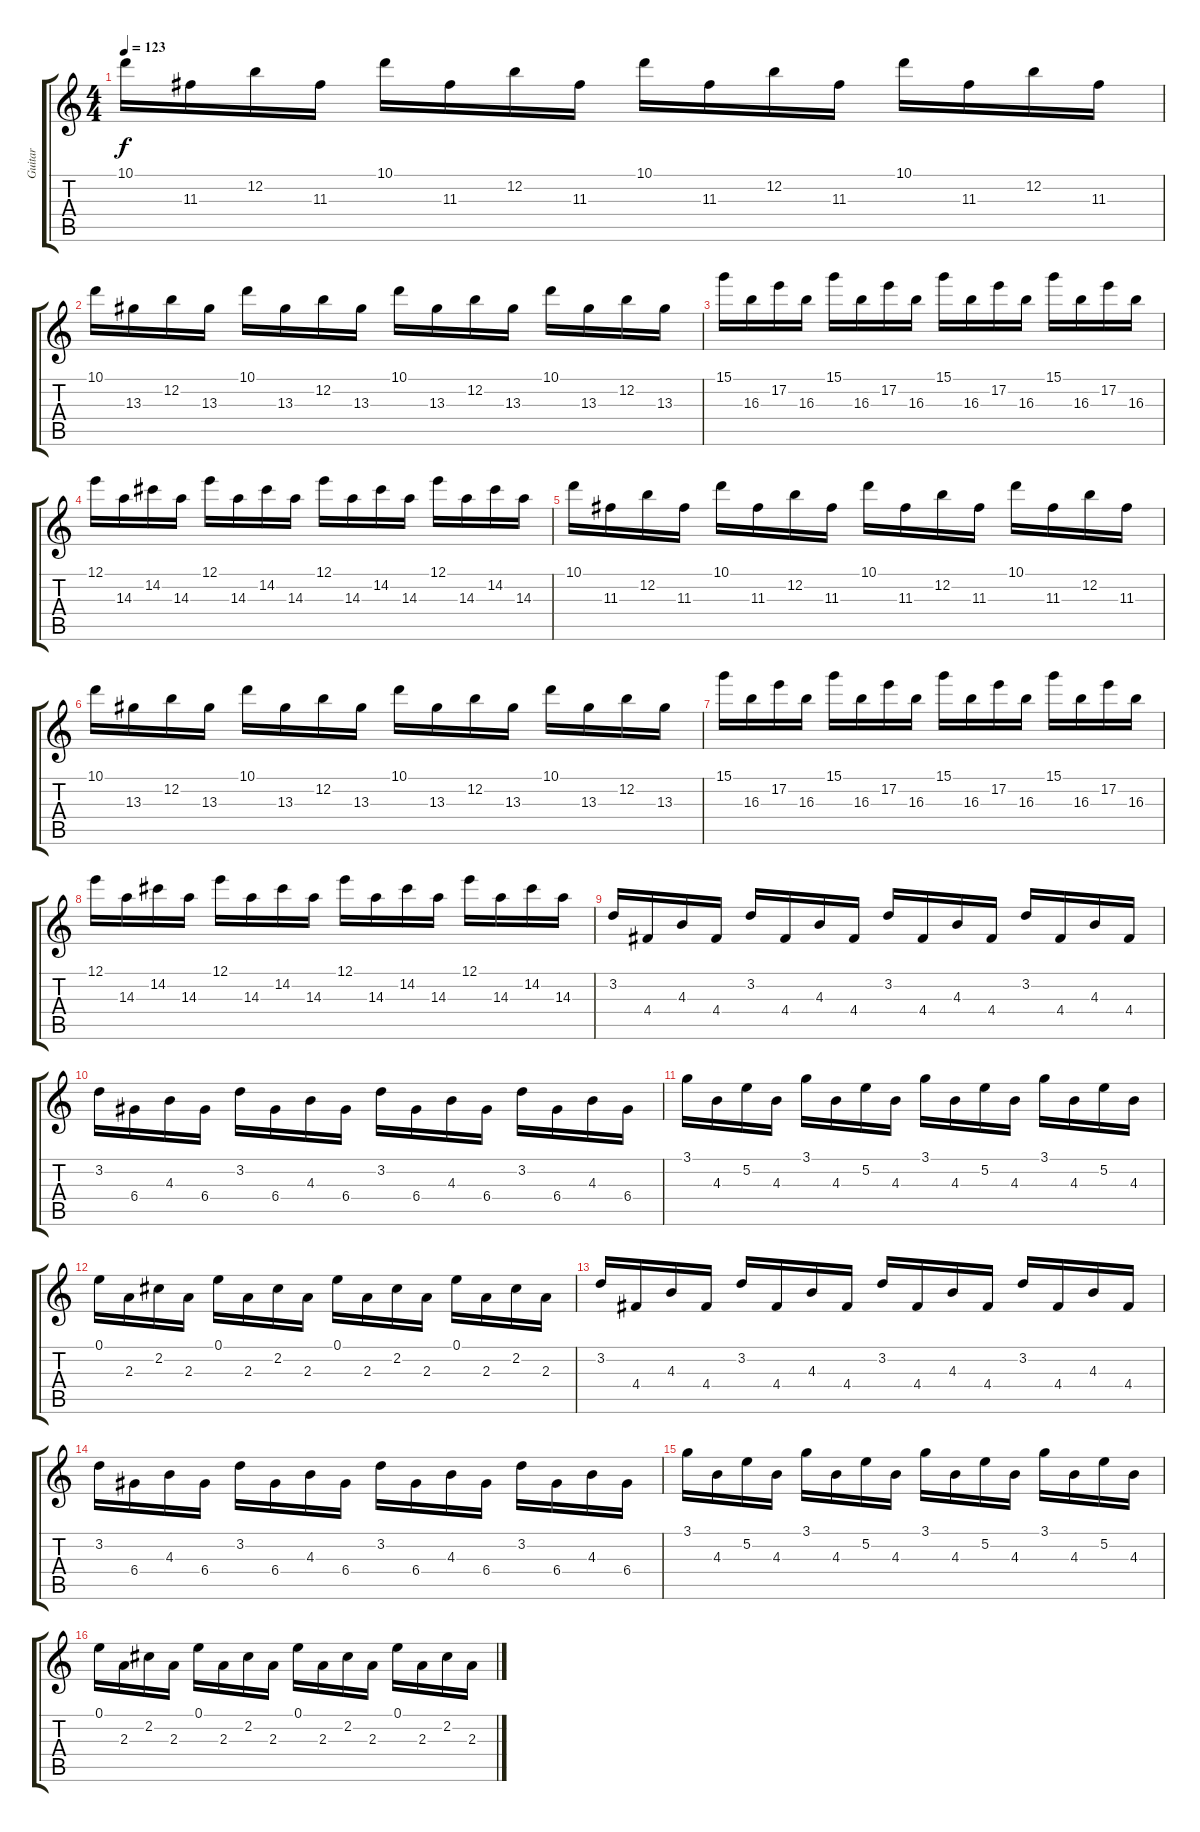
\track ("Guitar" "Guitar") {instrument overdrivenguitar}
\staff {score tabs}
\tuning (E4 B3 G3 D3 A2 E2) {hide}
\ts (4 4)
\tempo 123
\clef g2
\ks c
10.1.16{dy f} 11.3.16 12.2.16 11.3.16 10.1.16 11.3.16 12.2.16 11.3.16 10.1.16 11.3.16 12.2.16 11.3.16 10.1.16 11.3.16 12.2.16 11.3.16 |
10.1.16 13.3.16 12.2.16 13.3.16 10.1.16 13.3.16 12.2.16 13.3.16 10.1.16 13.3.16 12.2.16 13.3.16 10.1.16 13.3.16 12.2.16 13.3.16 |
15.1.16 16.3.16 17.2.16 16.3.16 15.1.16 16.3.16 17.2.16 16.3.16 15.1.16 16.3.16 17.2.16 16.3.16 15.1.16 16.3.16 17.2.16 16.3.16 |
12.1.16 14.3.16 14.2.16 14.3.16 12.1.16 14.3.16 14.2.16 14.3.16 12.1.16 14.3.16 14.2.16 14.3.16 12.1.16 14.3.16 14.2.16 14.3.16 |
10.1.16 11.3.16 12.2.16 11.3.16 10.1.16 11.3.16 12.2.16 11.3.16 10.1.16 11.3.16 12.2.16 11.3.16 10.1.16 11.3.16 12.2.16 11.3.16 |
10.1.16 13.3.16 12.2.16 13.3.16 10.1.16 13.3.16 12.2.16 13.3.16 10.1.16 13.3.16 12.2.16 13.3.16 10.1.16 13.3.16 12.2.16 13.3.16 |
15.1.16 16.3.16 17.2.16 16.3.16 15.1.16 16.3.16 17.2.16 16.3.16 15.1.16 16.3.16 17.2.16 16.3.16 15.1.16 16.3.16 17.2.16 16.3.16 |
12.1.16 14.3.16 14.2.16 14.3.16 12.1.16 14.3.16 14.2.16 14.3.16 12.1.16 14.3.16 14.2.16 14.3.16 12.1.16 14.3.16 14.2.16 14.3.16 |
3.2.16 4.4.16 4.3.16 4.4.16 3.2.16 4.4.16 4.3.16 4.4.16 3.2.16 4.4.16 4.3.16 4.4.16 3.2.16 4.4.16 4.3.16 4.4.16 |
3.2.16 6.4.16 4.3.16 6.4.16 3.2.16 6.4.16 4.3.16 6.4.16 3.2.16 6.4.16 4.3.16 6.4.16 3.2.16 6.4.16 4.3.16 6.4.16 |
3.1.16 4.3.16 5.2.16 4.3.16 3.1.16 4.3.16 5.2.16 4.3.16 3.1.16 4.3.16 5.2.16 4.3.16 3.1.16 4.3.16 5.2.16 4.3.16 |
0.1.16 2.3.16 2.2.16 2.3.16 0.1.16 2.3.16 2.2.16 2.3.16 0.1.16 2.3.16 2.2.16 2.3.16 0.1.16 2.3.16 2.2.16 2.3.16 |
3.2.16 4.4.16 4.3.16 4.4.16 3.2.16 4.4.16 4.3.16 4.4.16 3.2.16 4.4.16 4.3.16 4.4.16 3.2.16 4.4.16 4.3.16 4.4.16 |
3.2.16 6.4.16 4.3.16 6.4.16 3.2.16 6.4.16 4.3.16 6.4.16 3.2.16 6.4.16 4.3.16 6.4.16 3.2.16 6.4.16 4.3.16 6.4.16 |
3.1.16 4.3.16 5.2.16 4.3.16 3.1.16 4.3.16 5.2.16 4.3.16 3.1.16 4.3.16 5.2.16 4.3.16 3.1.16 4.3.16 5.2.16 4.3.16 |
0.1.16 2.3.16 2.2.16 2.3.16 0.1.16 2.3.16 2.2.16 2.3.16 0.1.16 2.3.16 2.2.16 2.3.16 0.1.16 2.3.16 2.2.16 2.3.16
